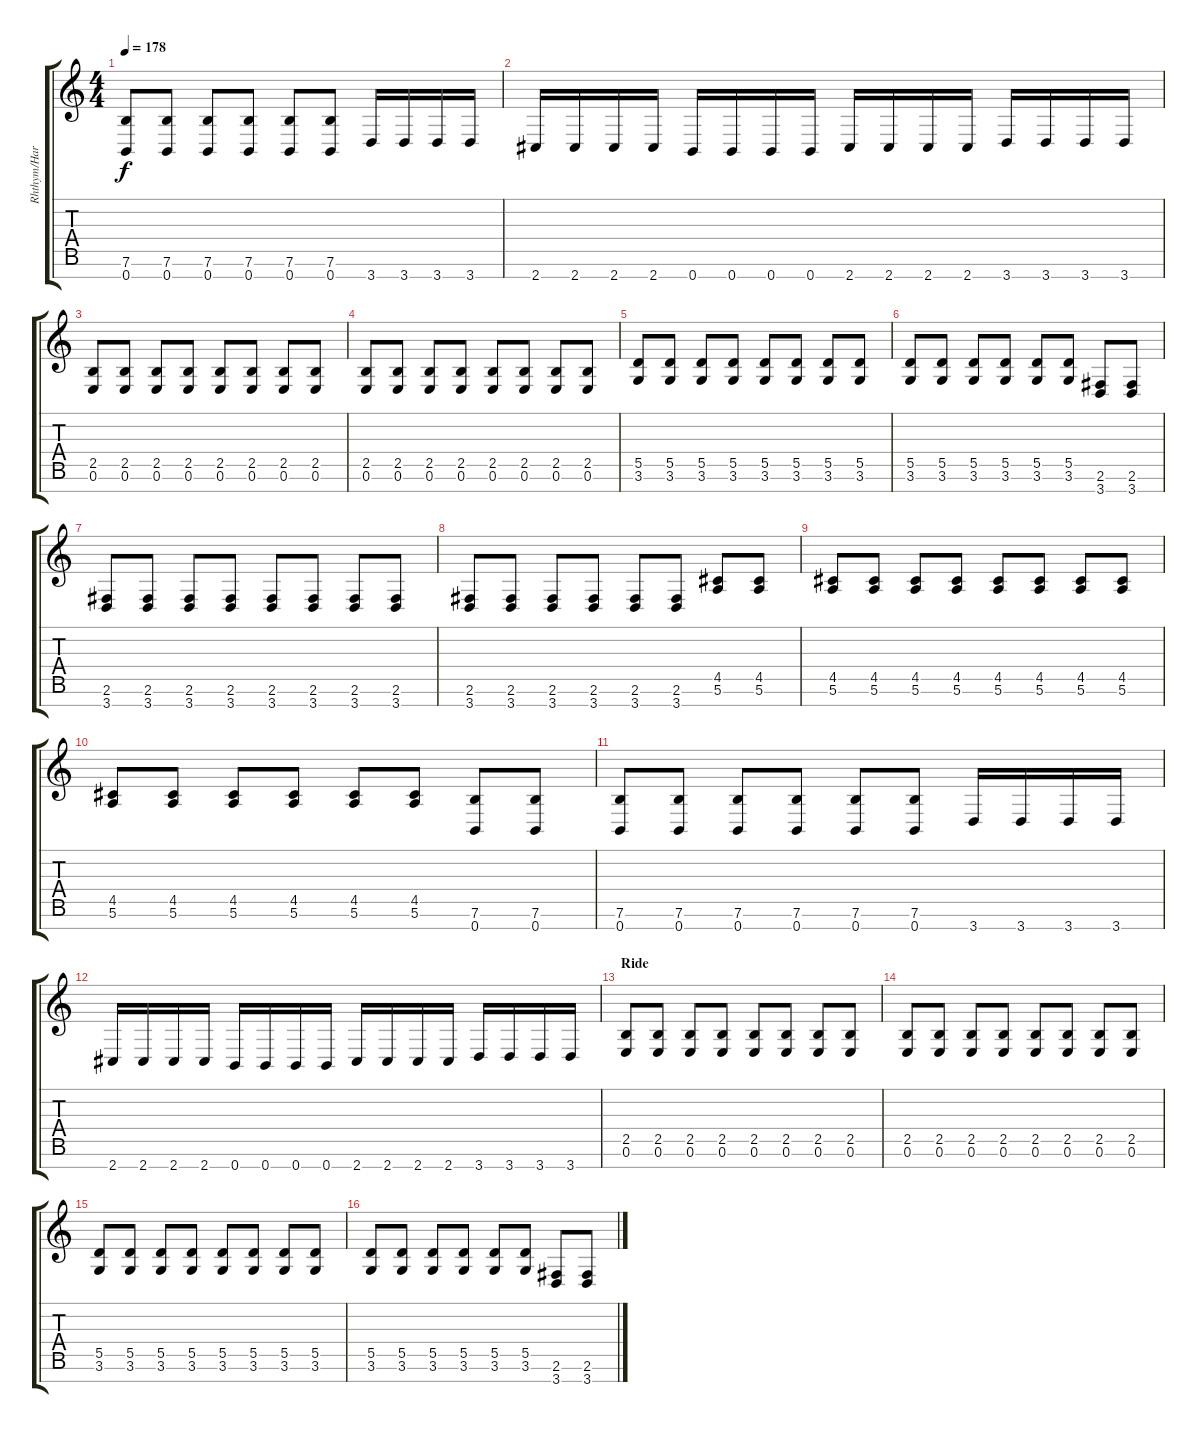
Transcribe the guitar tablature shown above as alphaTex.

\track ("Rhthym/Harmony/Badass Chords Guitar" "Rhthym/Har") {instrument overdrivenguitar}
\staff {score tabs}
\tuning (E4 B3 G3 D3 A2 E2 B1) {hide}
\ts (4 4)
\tempo 178
\clef g2
\ks c
(7.6 0.7).8{dy f} (7.6 0.7).8 (7.6 0.7).8 (7.6 0.7).8 (7.6 0.7).8 (7.6 0.7).8 3.7.16 3.7.16 3.7.16 3.7.16 |
2.7.16 2.7.16 2.7.16 2.7.16 0.7.16 0.7.16 0.7.16 0.7.16 2.7.16 2.7.16 2.7.16 2.7.16 3.7.16 3.7.16 3.7.16 3.7.16 |
(2.5 0.6).8 (2.5 0.6).8 (2.5 0.6).8 (2.5 0.6).8 (2.5 0.6).8 (2.5 0.6).8 (2.5 0.6).8 (2.5 0.6).8 |
(2.5 0.6).8 (2.5 0.6).8 (2.5 0.6).8 (2.5 0.6).8 (2.5 0.6).8 (2.5 0.6).8 (2.5 0.6).8 (2.5 0.6).8 |
(5.5 3.6).8 (5.5 3.6).8 (5.5 3.6).8 (5.5 3.6).8 (5.5 3.6).8 (5.5 3.6).8 (5.5 3.6).8 (5.5 3.6).8 |
(5.5 3.6).8 (5.5 3.6).8 (5.5 3.6).8 (5.5 3.6).8 (5.5 3.6).8 (5.5 3.6).8 (2.6 3.7).8 (2.6 3.7).8 |
(2.6 3.7).8 (2.6 3.7).8 (2.6 3.7).8 (2.6 3.7).8 (2.6 3.7).8 (2.6 3.7).8 (2.6 3.7).8 (2.6 3.7).8 |
(2.6 3.7).8 (2.6 3.7).8 (2.6 3.7).8 (2.6 3.7).8 (2.6 3.7).8 (2.6 3.7).8 (4.5 5.6).8 (4.5 5.6).8 |
(4.5 5.6).8 (4.5 5.6).8 (4.5 5.6).8 (4.5 5.6).8 (4.5 5.6).8 (4.5 5.6).8 (4.5 5.6).8 (4.5 5.6).8 |
(4.5 5.6).8 (4.5 5.6).8 (4.5 5.6).8 (4.5 5.6).8 (4.5 5.6).8 (4.5 5.6).8 (7.6 0.7).8 (7.6 0.7).8 |
(7.6 0.7).8 (7.6 0.7).8 (7.6 0.7).8 (7.6 0.7).8 (7.6 0.7).8 (7.6 0.7).8 3.7.16 3.7.16 3.7.16 3.7.16 |
2.7.16 2.7.16 2.7.16 2.7.16 0.7.16 0.7.16 0.7.16 0.7.16 2.7.16 2.7.16 2.7.16 2.7.16 3.7.16 3.7.16 3.7.16 3.7.16 |
\section ("" "Ride")
(2.5 0.6).8 (2.5 0.6).8 (2.5 0.6).8 (2.5 0.6).8 (2.5 0.6).8 (2.5 0.6).8 (2.5 0.6).8 (2.5 0.6).8 |
(2.5 0.6).8 (2.5 0.6).8 (2.5 0.6).8 (2.5 0.6).8 (2.5 0.6).8 (2.5 0.6).8 (2.5 0.6).8 (2.5 0.6).8 |
(5.5 3.6).8 (5.5 3.6).8 (5.5 3.6).8 (5.5 3.6).8 (5.5 3.6).8 (5.5 3.6).8 (5.5 3.6).8 (5.5 3.6).8 |
(5.5 3.6).8 (5.5 3.6).8 (5.5 3.6).8 (5.5 3.6).8 (5.5 3.6).8 (5.5 3.6).8 (2.6 3.7).8 (2.6 3.7).8
